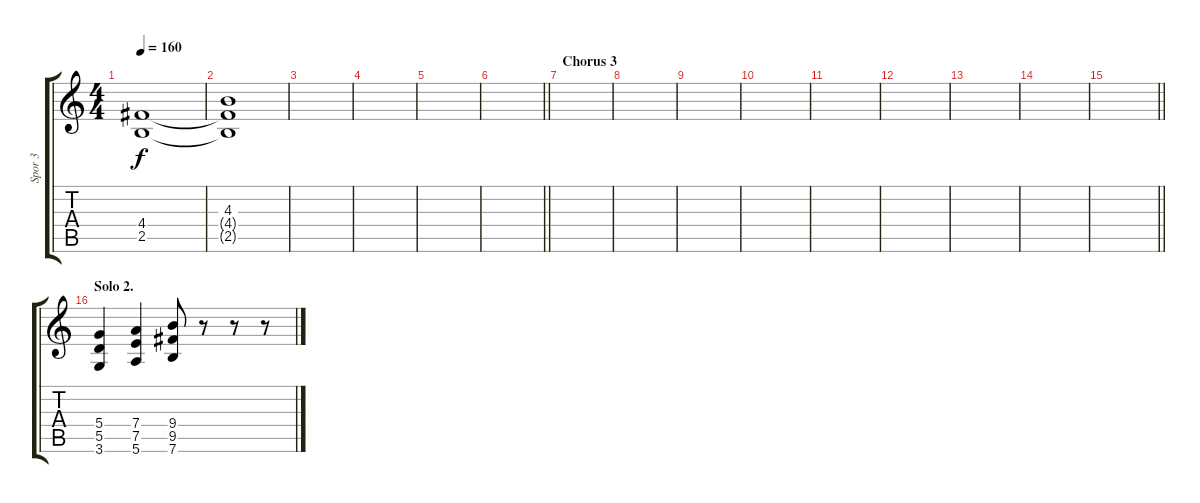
\track ("Spor 3" "Spor 3") {instrument distortionguitar}
\staff {score tabs}
\tuning (E4 B3 G3 D3 A2 E2) {hide}
\ts (4 4)
\tempo 160
\clef g2
\ks c
(4.4{t} 2.5{t}).1{dy f} |
(4.3{t} 4.4{t} 2.5{t}).1 |
|
|
|
\barLineRight lightlight
|
\section ("" "Chorus 3")
|
|
|
|
|
|
|
|
\barLineRight lightlight
|
\section ("" "Solo 2.")
(5.4 5.5 3.6).4 (7.4 7.5 5.6).4 (9.4 9.5 7.6).8 r.8 r.8 r.8
